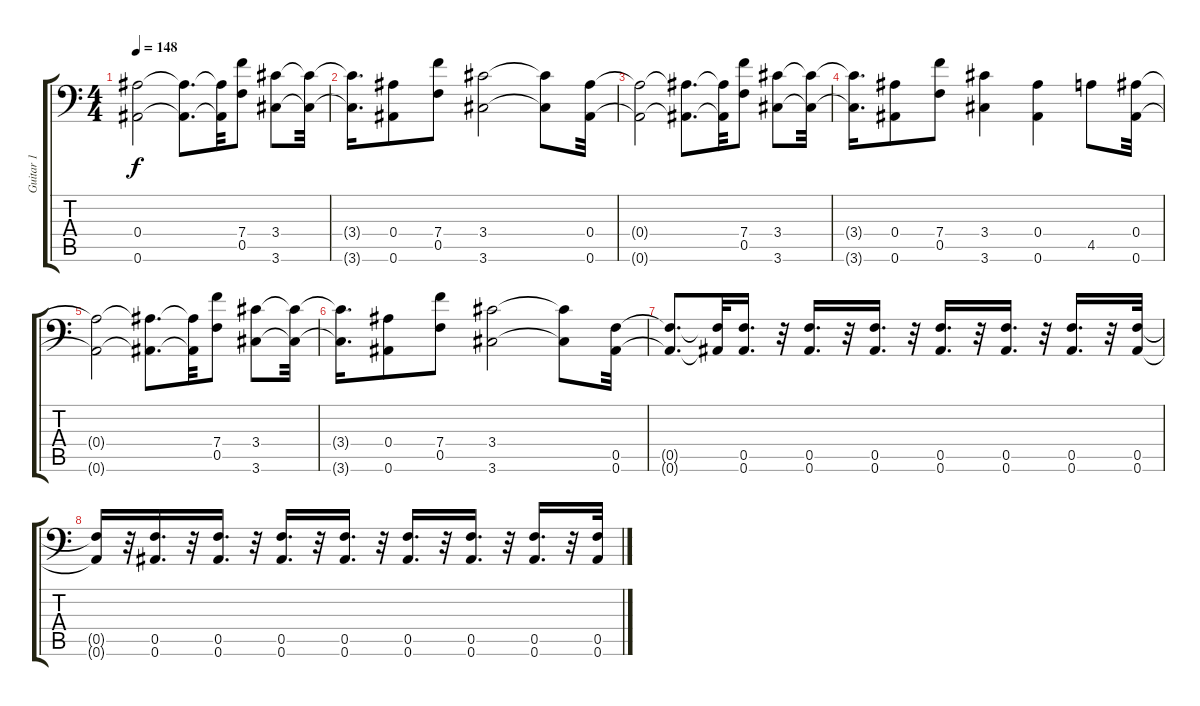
\track ("Guitar 1" "Guitar 1") {instrument distortionguitar}
\staff {score tabs}
\tuning (C4 G3 G3 Bb2 F2 Bb1) {hide}
\ts (4 4)
\tempo 148
\clef f4
\ks c
(0.4{t} 0.6{t}).2{dy f} (0.4{t} 0.6{t}).8{d} (0.4{t} 0.6{t}).32 (7.4 0.5).8 (3.4 3.6).8 (3.4{t} 3.6{t}).32 |
(3.4{t} 3.6{t}).16{d} (0.4 0.6).8 (7.4 0.5).8 (3.4 3.6).2 (3.4{t} 3.6{t}).8 (0.4 0.6).32 |
(0.4{t} 0.6{t}).2 (0.4{t} 0.6{t}).8{d} (0.4{t} 0.6{t}).32 (7.4 0.5).8 (3.4 3.6).8 (3.4{t} 3.6{t}).32 |
(3.4{t} 3.6{t}).16{d} (0.4 0.6).8 (7.4 0.5).8 (3.4 3.6).4 (0.4 0.6).4 4.5.8 (0.4 0.6).32 |
(0.4{t} 0.6{t}).2 (0.4{t} 0.6{t}).8{d} (0.4{t} 0.6{t}).32 (7.4 0.5).8 (3.4 3.6).8 (3.4{t} 3.6{t}).32 |
(3.4{t} 3.6{t}).16{d} (0.4 0.6).8 (7.4 0.5).8 (3.4 3.6).2 (3.4{t} 3.6{t}).8 (0.5 0.6).32 |
(0.5{t} 0.6{t}).8{d} (0.5{t} 0.6{t}).32 (0.5 0.6).16{d} r.32 (0.5 0.6).16{d} r.32 (0.5 0.6).16{d} r.32 (0.5 0.6).16{d} r.32 (0.5 0.6).16{d} r.32 (0.5 0.6).16{d} r.32 (0.5 0.6).32 |
(0.5{t} 0.6{t}).16 r.32 (0.5 0.6).16{d} r.32 (0.5 0.6).16{d} r.32 (0.5 0.6).16{d} r.32 (0.5 0.6).16{d} r.32 (0.5 0.6).16{d} r.32 (0.5 0.6).16{d} r.32 (0.5 0.6).16{d} r.32 (0.5 0.6).32
